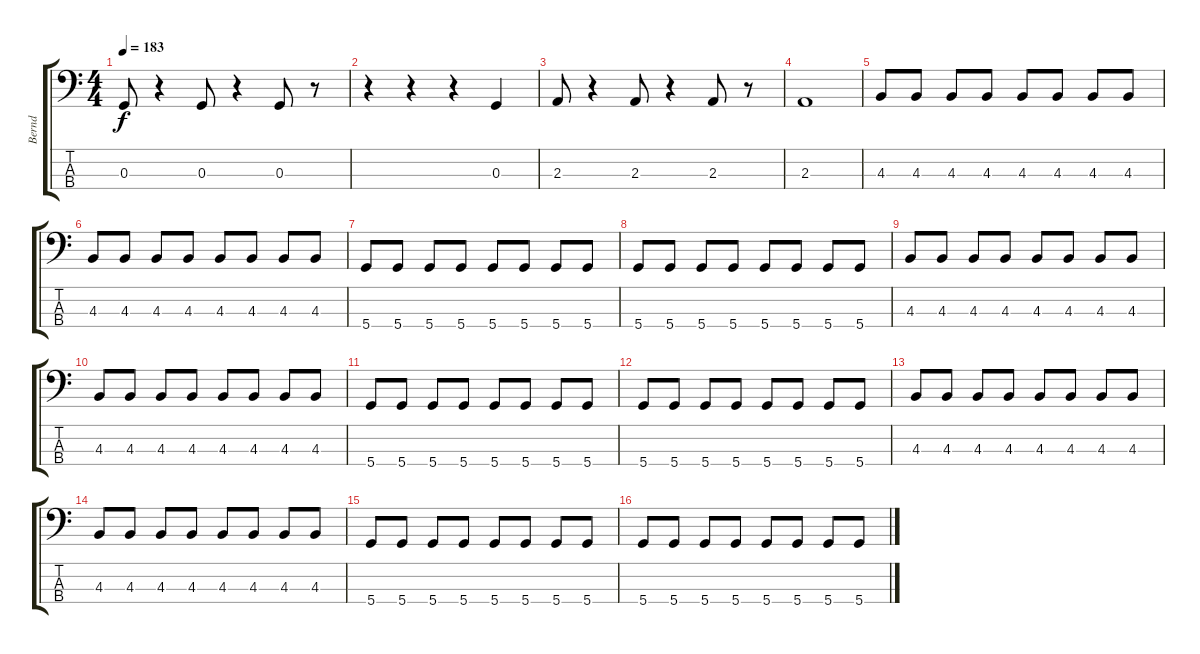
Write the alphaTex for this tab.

\track ("Bernd" "Bernd") {instrument electricbassfinger}
\staff {score tabs}
\tuning (F2 C2 G1 D1) {hide}
\ts (4 4)
\tempo 183
\clef f4
\ks c
0.3.8{dy f} r.4 0.3.8 r.4 0.3.8 r.8 |
r.4 r.4 r.4 0.3.4 |
2.3.8 r.4 2.3.8 r.4 2.3.8 r.8 |
2.3.1 |
4.3.8 4.3.8 4.3.8 4.3.8 4.3.8 4.3.8 4.3.8 4.3.8 |
4.3.8 4.3.8 4.3.8 4.3.8 4.3.8 4.3.8 4.3.8 4.3.8 |
5.4.8 5.4.8 5.4.8 5.4.8 5.4.8 5.4.8 5.4.8 5.4.8 |
5.4.8 5.4.8 5.4.8 5.4.8 5.4.8 5.4.8 5.4.8 5.4.8 |
4.3.8 4.3.8 4.3.8 4.3.8 4.3.8 4.3.8 4.3.8 4.3.8 |
4.3.8 4.3.8 4.3.8 4.3.8 4.3.8 4.3.8 4.3.8 4.3.8 |
5.4.8 5.4.8 5.4.8 5.4.8 5.4.8 5.4.8 5.4.8 5.4.8 |
5.4.8 5.4.8 5.4.8 5.4.8 5.4.8 5.4.8 5.4.8 5.4.8 |
4.3.8 4.3.8 4.3.8 4.3.8 4.3.8 4.3.8 4.3.8 4.3.8 |
4.3.8 4.3.8 4.3.8 4.3.8 4.3.8 4.3.8 4.3.8 4.3.8 |
5.4.8 5.4.8 5.4.8 5.4.8 5.4.8 5.4.8 5.4.8 5.4.8 |
5.4.8 5.4.8 5.4.8 5.4.8 5.4.8 5.4.8 5.4.8 5.4.8
